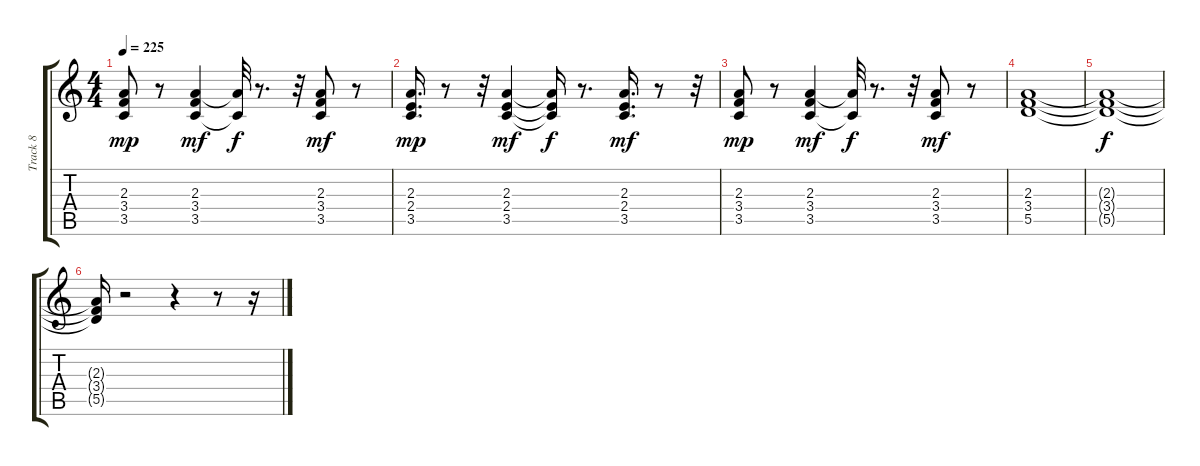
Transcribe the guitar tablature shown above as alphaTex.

\track ("Track 8" "Track 8") {instrument acousticguitarsteel}
\staff {score tabs}
\tuning (E4 B3 G3 D3 A2 E2) {hide}
\ts (4 4)
\tempo 225
\clef g2
\ks c
(2.3 3.4 3.5).8{dy mp} r.8 (2.3 3.4 3.5).4{dy mf} (2.3{t} 3.5{t}).32{dy f} r.8{d} r.32 (2.3 3.4 3.5).8{dy mf} r.8 |
(2.3 2.4 3.5).16{d dy mp} r.8 r.32 (2.3 2.4 3.5).4{dy mf} (2.3{t} 2.4{t} 3.5{t}).16{dy f} r.8{d} (2.3 2.4 3.5).16{d dy mf} r.8 r.32 |
(2.3 3.4 3.5).8{dy mp} r.8 (2.3 3.4 3.5).4{dy mf} (2.3{t} 3.5{t}).32{dy f} r.8{d} r.32 (2.3 3.4 3.5).8{dy mf} r.8 |
(2.3 3.4 5.5).1 |
(2.3{t} 3.4{t} 5.5{t}).1{dy f} |
(2.3{t} 3.4{t} 5.5{t}).16 r.2 r.4 r.8 r.16
